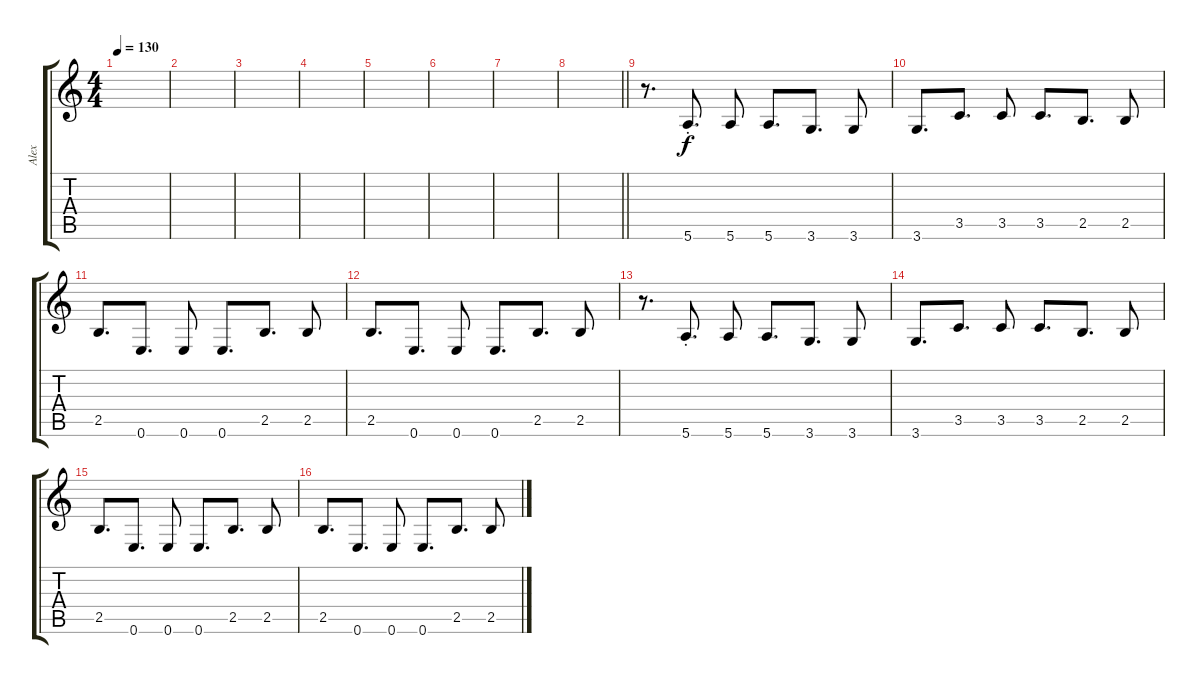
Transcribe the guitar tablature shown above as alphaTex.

\track ("Alex" "Alex") {instrument overdrivenguitar}
\staff {score tabs}
\tuning (E4 B3 G3 D3 A2 E2) {hide}
\ts (4 4)
\tempo 130
\clef g2
\ks c
|
|
|
|
|
|
|
\barLineRight lightlight
|
r.8{d instrument overdrivenguitar} 5.6{st}.8{d} 5.6.8 5.6.8{d} 3.6.8{d} 3.6.8 |
3.6.8{d} 3.5.8{d} 3.5.8 3.5.8{d} 2.5.8{d} 2.5.8 |
2.5.8{d} 0.6.8{d} 0.6.8 0.6.8{d} 2.5.8{d} 2.5.8 |
2.5.8{d} 0.6.8{d} 0.6.8 0.6.8{d} 2.5.8{d} 2.5.8 |
r.8{d} 5.6{st}.8{d} 5.6.8 5.6.8{d} 3.6.8{d} 3.6.8 |
3.6.8{d} 3.5.8{d} 3.5.8 3.5.8{d} 2.5.8{d} 2.5.8 |
2.5.8{d} 0.6.8{d} 0.6.8 0.6.8{d} 2.5.8{d} 2.5.8 |
2.5.8{d} 0.6.8{d} 0.6.8 0.6.8{d} 2.5.8{d} 2.5.8
